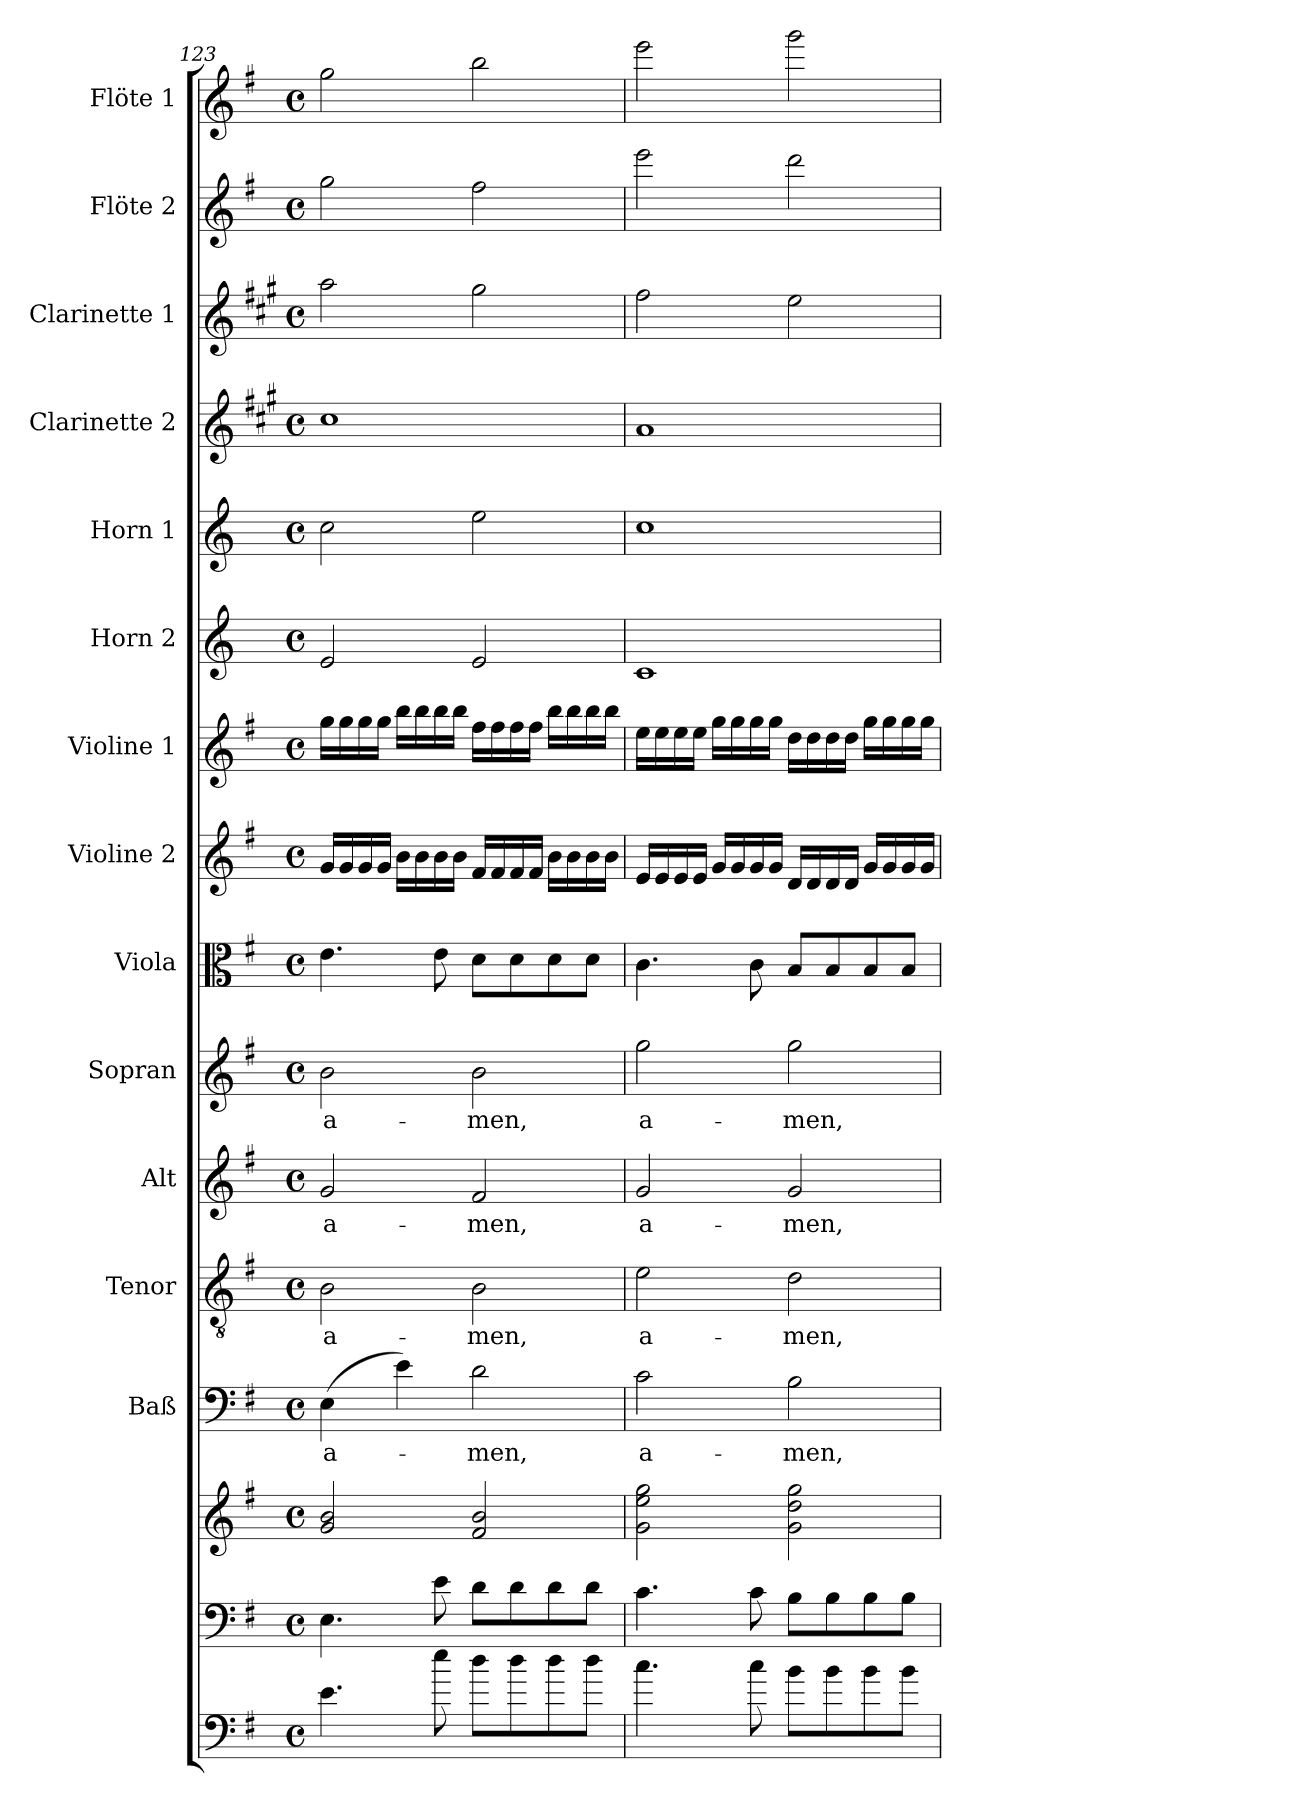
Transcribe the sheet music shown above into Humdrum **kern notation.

**kern	**kern	**kern	**kern	**text	**kern	**text	**kern	**text	**kern	**text	**kern	**kern	**kern	**kern	**kern	**kern	**kern	**kern	**kern
*part15	*part14	*part14	*part13	*part13	*part12	*part12	*part11	*part11	*part10	*part10	*part9	*part8	*part7	*part6	*part5	*part4	*part3	*part2	*part1
*staff16	*staff15	*staff14	*staff13	*staff13	*staff12	*staff12	*staff11	*staff11	*staff10	*staff10	*staff9	*staff8	*staff7	*staff6	*staff5	*staff4	*staff3	*staff2	*staff1
*	*	*	*I"Baß	*	*I"Tenor	*	*I"Alt	*	*I"Sopran	*	*I"Viola	*I"Violine 2	*I"Violine 1	*I"Horn 2	*I"Horn 1	*I"Clarinette 2	*I"Clarinette 1	*I"Flöte 2	*I"Flöte 1
*	*	*	*I'Baß	*	*I'Ten	*	*I'Alt	*	*I'Sop	*	*I'Vla.	*I'Vln. 2	*I'Vln. 1	*I'Hrn. 2	*I'Hrn. 1	*I'Cl. 2	*I'Cl. 1	*I'Fl. 2	*I'Fl. 1
*clefF4	*clefF4	*clefG2	*clefF4	*	*clefGv2	*	*clefG2	*	*clefG2	*	*clefC3	*clefG2	*clefG2	*clefG2	*clefG2	*clefG2	*clefG2	*clefG2	*clefG2
*ITrd7c12	*	*	*	*	*	*	*	*	*	*	*	*	*	*ITrd3c5	*ITrd3c5	*ITrd1c2	*ITrd1c2	*	*
*k[f#]	*k[f#]	*k[f#]	*k[f#]	*	*k[f#]	*	*k[f#]	*	*k[f#]	*	*k[f#]	*k[f#]	*k[f#]	*k[f#]	*k[f#]	*k[f#]	*k[f#]	*k[f#]	*k[f#]
*G:	*G:	*G:	*G:	*	*G:	*	*G:	*	*G:	*	*G:	*G:	*G:	*G:	*G:	*G:	*G:	*G:	*G:
*M4/4	*M4/4	*M4/4	*M4/4	*	*M4/4	*	*M4/4	*	*M4/4	*	*M4/4	*M4/4	*M4/4	*M4/4	*M4/4	*M4/4	*M4/4	*M4/4	*M4/4
*met(c)	*met(c)	*met(c)	*met(c)	*	*met(c)	*	*met(c)	*	*met(c)	*	*met(c)	*met(c)	*met(c)	*met(c)	*met(c)	*met(c)	*met(c)	*met(c)	*met(c)
=123	=123	=123	=123	=123	=123	=123	=123	=123	=123	=123	=123	=123	=123	=123	=123	=123	=123	=123	=123
!	!	!	!	!LO:LY:b	!	!LO:LY:b	!	!LO:LY:b	!	!LO:LY:b	!	!	!	!	!	!	!	!	!
4.E\	4.E\	2g/ 2b/	(>4E\	a-	2B\	a-	2g/	a-	2b\	a-	4.e\	16g/LL	16gg\LL	2B/	2g\	1b	2gg\	2gg\	2gg\
.	.	.	.	.	.	.	.	.	.	.	.	16g/	16gg\	.	.	.	.	.	.
.	.	.	.	.	.	.	.	.	.	.	.	16g/	16gg\	.	.	.	.	.	.
.	.	.	.	.	.	.	.	.	.	.	.	16g/JJ	16gg\JJ	.	.	.	.	.	.
.	.	.	4e\)	.	.	.	.	.	.	.	.	16b\LL	16bb\LL	.	.	.	.	.	.
.	.	.	.	.	.	.	.	.	.	.	.	16b\	16bb\	.	.	.	.	.	.
8e\	8e\	.	.	.	.	.	.	.	.	.	8e\	16b\	16bb\	.	.	.	.	.	.
.	.	.	.	.	.	.	.	.	.	.	.	16b\JJ	16bb\JJ	.	.	.	.	.	.
!	!	!	!	!LO:LY:b	!	!LO:LY:b	!	!LO:LY:b	!	!LO:LY:b	!	!	!	!	!	!	!	!	!
8d\L	8d\L	2f#/ 2b/	2d\	-men,	2B\	-men,	2f#/	-men,	2b\	-men,	8d\L	16f#/LL	16ff#\LL	2B/	2b\	.	2ff#\	2ff#\	2bb\
.	.	.	.	.	.	.	.	.	.	.	.	16f#/	16ff#\	.	.	.	.	.	.
8d\	8d\	.	.	.	.	.	.	.	.	.	8d\	16f#/	16ff#\	.	.	.	.	.	.
.	.	.	.	.	.	.	.	.	.	.	.	16f#/JJ	16ff#\JJ	.	.	.	.	.	.
8d\	8d\	.	.	.	.	.	.	.	.	.	8d\	16b\LL	16bb\LL	.	.	.	.	.	.
.	.	.	.	.	.	.	.	.	.	.	.	16b\	16bb\	.	.	.	.	.	.
8d\J	8d\J	.	.	.	.	.	.	.	.	.	8d\J	16b\	16bb\	.	.	.	.	.	.
.	.	.	.	.	.	.	.	.	.	.	.	16b\JJ	16bb\JJ	.	.	.	.	.	.
=124	=124	=124	=124	=124	=124	=124	=124	=124	=124	=124	=124	=124	=124	=124	=124	=124	=124	=124	=124
!	!	!	!	!LO:LY:b	!	!LO:LY:b	!	!LO:LY:b	!	!LO:LY:b	!	!	!	!	!	!	!	!	!
4.c\	4.c\	2g\ 2ee\ 2gg\	2c\	a-	2e\	a-	2g/	a-	2gg\	a-	4.c\	16e/LL	16ee\LL	1G	1g	1g	2ee\	2eee\	2eee\
.	.	.	.	.	.	.	.	.	.	.	.	16e/	16ee\	.	.	.	.	.	.
.	.	.	.	.	.	.	.	.	.	.	.	16e/	16ee\	.	.	.	.	.	.
.	.	.	.	.	.	.	.	.	.	.	.	16e/JJ	16ee\JJ	.	.	.	.	.	.
.	.	.	.	.	.	.	.	.	.	.	.	16g/LL	16gg\LL	.	.	.	.	.	.
.	.	.	.	.	.	.	.	.	.	.	.	16g/	16gg\	.	.	.	.	.	.
8c\	8c\	.	.	.	.	.	.	.	.	.	8c\	16g/	16gg\	.	.	.	.	.	.
.	.	.	.	.	.	.	.	.	.	.	.	16g/JJ	16gg\JJ	.	.	.	.	.	.
!	!	!	!	!LO:LY:b	!	!LO:LY:b	!	!LO:LY:b	!	!LO:LY:b	!	!	!	!	!	!	!	!	!
8B\L	8B\L	2g\ 2dd\ 2gg\	2B\	-men,	2d\	-men,	2g/	-men,	2gg\	-men,	8B/L	16d/LL	16dd\LL	.	.	.	2dd\	2ddd\	2ggg\
.	.	.	.	.	.	.	.	.	.	.	.	16d/	16dd\	.	.	.	.	.	.
8B\	8B\	.	.	.	.	.	.	.	.	.	8B/	16d/	16dd\	.	.	.	.	.	.
.	.	.	.	.	.	.	.	.	.	.	.	16d/JJ	16dd\JJ	.	.	.	.	.	.
8B\	8B\	.	.	.	.	.	.	.	.	.	8B/	16g/LL	16gg\LL	.	.	.	.	.	.
.	.	.	.	.	.	.	.	.	.	.	.	16g/	16gg\	.	.	.	.	.	.
8B\J	8B\J	.	.	.	.	.	.	.	.	.	8B/J	16g/	16gg\	.	.	.	.	.	.
.	.	.	.	.	.	.	.	.	.	.	.	16g/JJ	16gg\JJ	.	.	.	.	.	.
=	=	=	=	=	=	=	=	=	=	=	=	=	=	=	=	=	=	=	=
*-	*-	*-	*-	*-	*-	*-	*-	*-	*-	*-	*-	*-	*-	*-	*-	*-	*-	*-	*-
